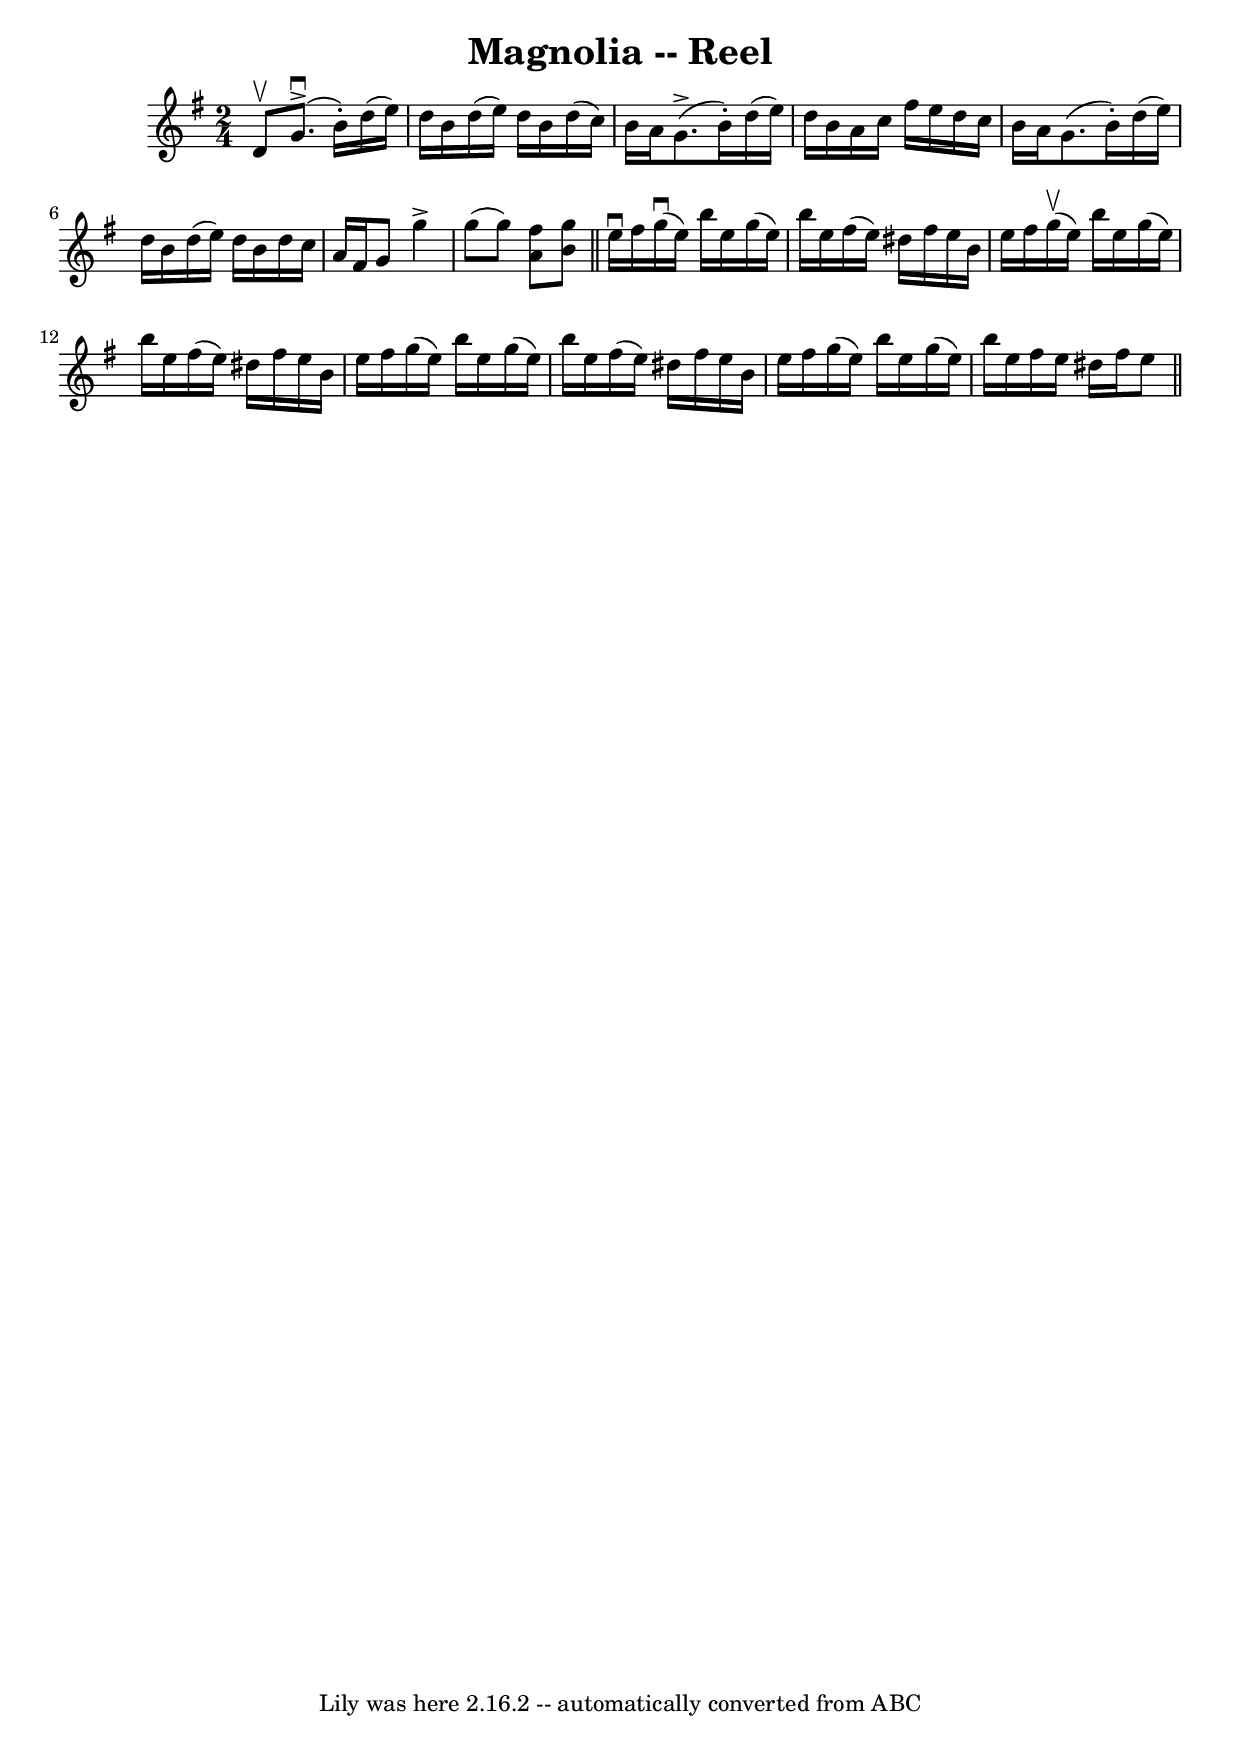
\version "2.16.2"
\include "Mammoth.ily"
\header {
  %% book = "Ryans Mammoth Collection"
  crossRefNumber = "1"
  footnotes = "\\\\251\\\\Contributed by Ray Davies ray:davies99.freeserve.co.uk"
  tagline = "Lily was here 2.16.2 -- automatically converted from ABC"
  title = "Magnolia -- Reel"

}
voicedefault =  {


  \time 2/4 
  \key g \major
  d'8^\upbow |
  g'8.^\downbow^\accent(
  b'16 -.) d''16 (e''16) d''16 b'16    |
  d''16 (e''16  -) d''16 b'16 d''16 (c''16) b'16 a'16    |
  g'8.^\accent(b'16 -.) d''16 (e''16) d''16 b'16    |
  a'16 
  c''16 fis''16 e''16 d''16 c''16 b'16 a'16    |
  
  g'8. (b'16 -.) d''16 (e''16) d''16 b'16    |
  d''16 (
  e''16) d''16 b'16 d''16 c''16 a'16 fis'16    |
  
  g'8 g''4^\accent g''8 (|
  g''8) << a'8 fis''8   >> <<  
    b'8 g''8   >>   \bar "||" e''16^\downbow fis''16  |
  g''16^\downbow(e''16) b''16 e''16 g''16 (e''16) b''16 e''16 
  |
  fis''16 (e''16) dis''16 fis''16 e''16 b'16    
  e''16 fis''16    |
  g''16^\upbow(e''16) b''16 e''16    
  g''16 (e''16) b''16 e''16    |
  fis''16 (e''16)   
  dis''16 fis''16 e''16 b'16 e''16 fis''16  |
  g''16 (
  e''16) b''16 e''16 g''16 (e''16) b''16 e''16    |
  
  fis''16 (e''16) dis''16 fis''16 e''16 b'16 e''16    
  fis''16    |
  g''16 (e''16) b''16 e''16 g''16 (e''16  -) b''16 e''16    |
  fis''16 e''16 dis''16 fis''16    
  e''8    \bar "||"   

}

\score{
  <<

    \context Staff="default"
    {
      \voicedefault 
      
    }

  >>
  \layout {
    
  }
  \midi {
  }

}
